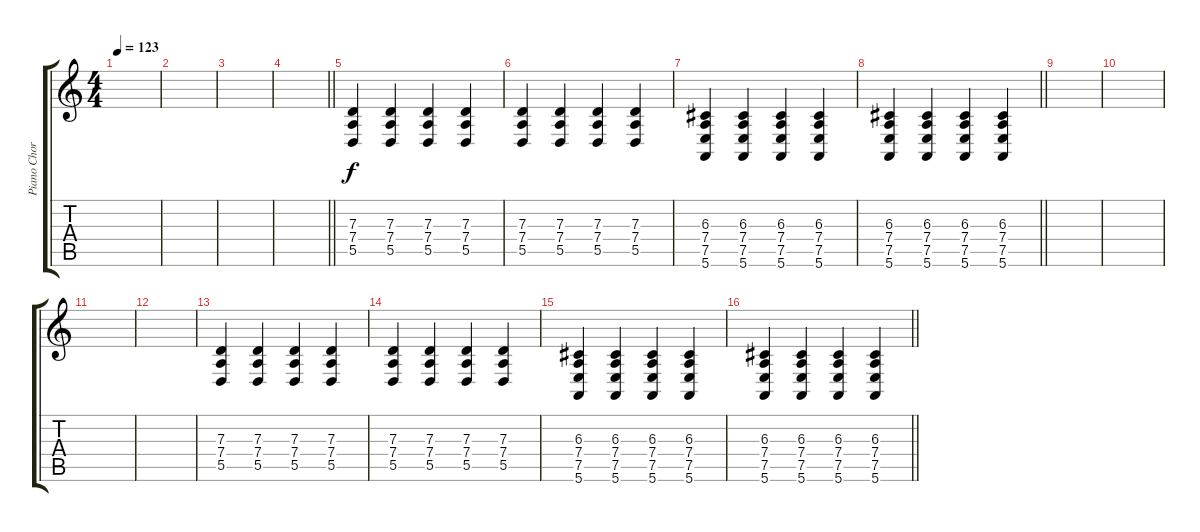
\track ("Piano Chord" "Piano Chor") {instrument electricgrandpiano}
\staff {score tabs}
\tuning (E4 B3 G3 D3 A2 E2) {hide}
\ts (4 4)
\tempo 123
\clef g2
\ks c
|
|
|
\barLineRight lightlight
|
(7.3 7.4 5.5).4 (7.3 7.4 5.5).4 (7.3 7.4 5.5).4 (7.3 7.4 5.5).4 |
(7.3 7.4 5.5).4 (7.3 7.4 5.5).4 (7.3 7.4 5.5).4 (7.3 7.4 5.5).4 |
(6.3 7.4 7.5 5.6).4 (6.3 7.4 7.5 5.6).4 (6.3 7.4 7.5 5.6).4 (6.3 7.4 7.5 5.6).4 |
\barLineRight lightlight
(6.3 7.4 7.5 5.6).4 (6.3 7.4 7.5 5.6).4 (6.3 7.4 7.5 5.6).4 (6.3 7.4 7.5 5.6).4 |
|
|
|
|
(7.3 7.4 5.5).4 (7.3 7.4 5.5).4 (7.3 7.4 5.5).4 (7.3 7.4 5.5).4 |
(7.3 7.4 5.5).4 (7.3 7.4 5.5).4 (7.3 7.4 5.5).4 (7.3 7.4 5.5).4 |
(6.3 7.4 7.5 5.6).4 (6.3 7.4 7.5 5.6).4 (6.3 7.4 7.5 5.6).4 (6.3 7.4 7.5 5.6).4 |
\barLineRight lightlight
(6.3 7.4 7.5 5.6).4 (6.3 7.4 7.5 5.6).4 (6.3 7.4 7.5 5.6).4 (6.3 7.4 7.5 5.6).4
